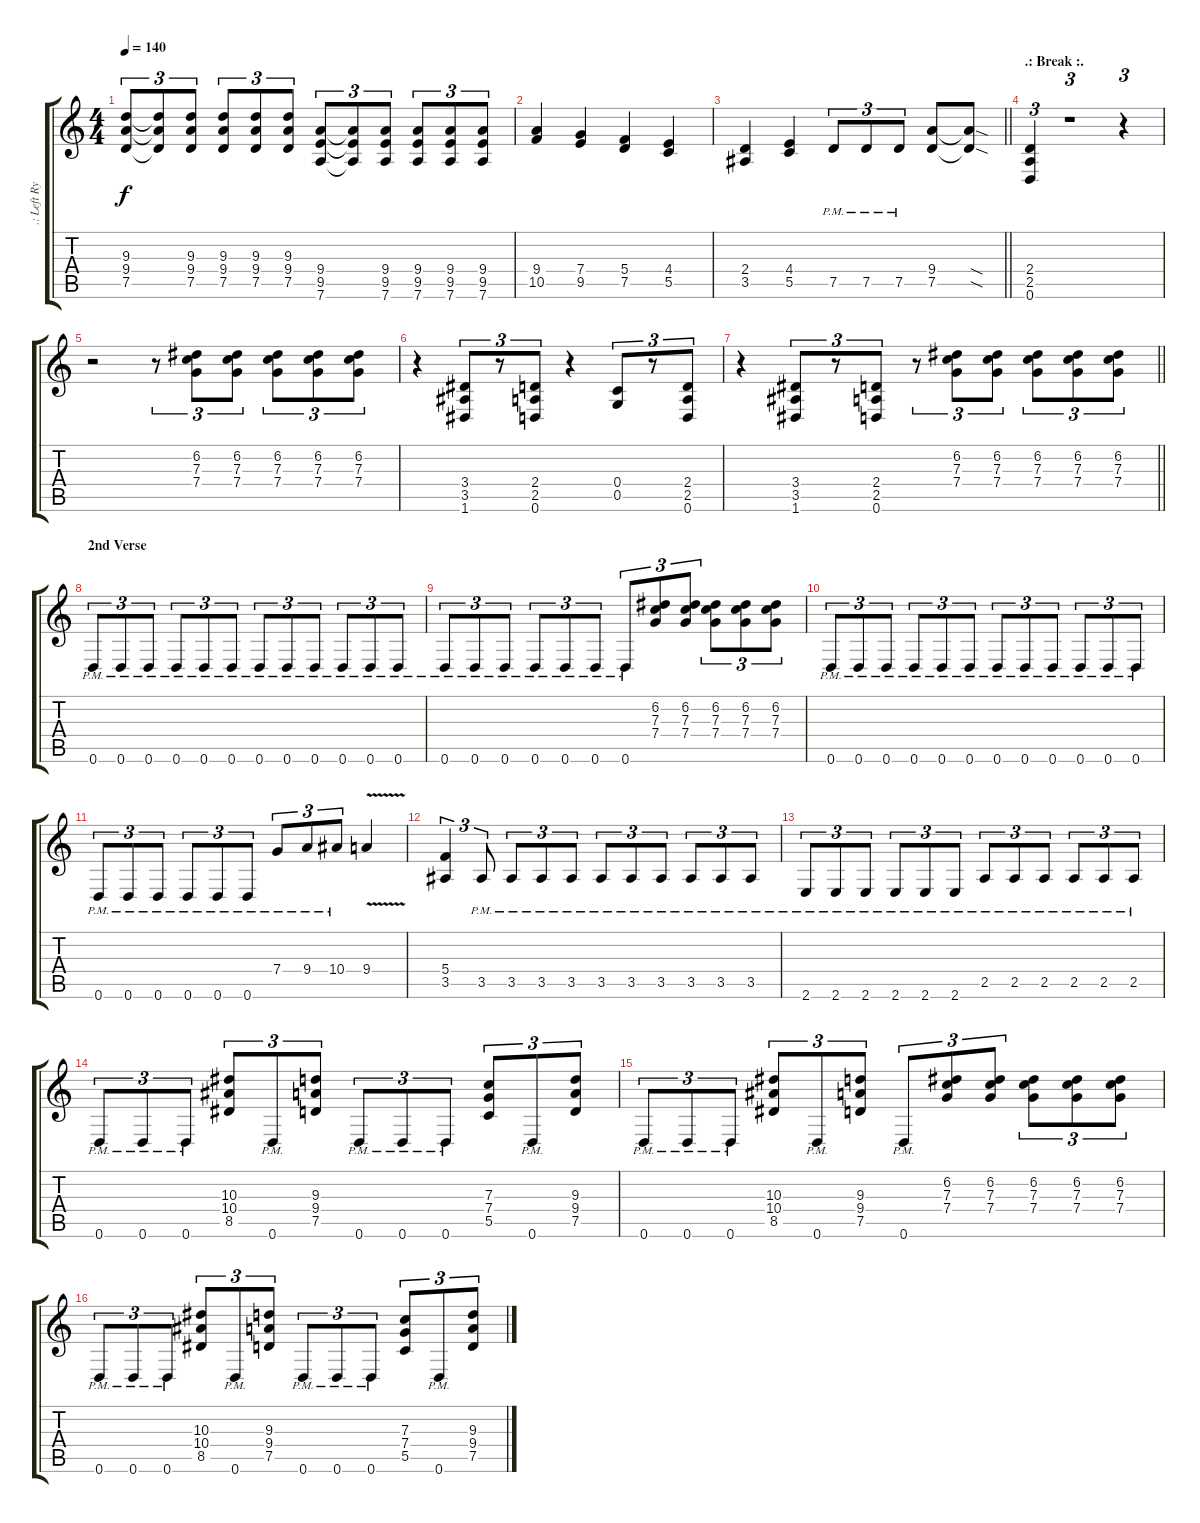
\track (".: Left Rythm Guitar :." ".: Left Ry") {instrument overdrivenguitar}
\staff {score tabs}
\tuning (D4 A3 F3 C3 G2 D2) {hide}
\ts (4 4)
\tempo 140
\clef g2
\ks c
(9.3 9.4 7.5).8{tu (3 2) dy f} (9.3{t} 9.4{t} 7.5{t}).8{tu (3 2)} (9.3 9.4 7.5).8{tu (3 2)} (9.3 9.4 7.5).8{tu (3 2)} (9.3 9.4 7.5).8{tu (3 2)} (9.3 9.4 7.5).8{tu (3 2)} (9.4 9.5 7.6).8{tu (3 2)} (9.4{t} 9.5{t} 7.6{t}).8{tu (3 2)} (9.4 9.5 7.6).8{tu (3 2)} (9.4 9.5 7.6).8{tu (3 2)} (9.4 9.5 7.6).8{tu (3 2)} (9.4 9.5 7.6).8{tu (3 2)} |
(9.4 10.5).4 (7.4 9.5).4 (5.4 7.5).4 (4.4 5.5).4 |
\barLineRight lightlight
(2.4 3.5).4 (4.4 5.5).4 7.5{pm}.8{tu (3 2)} 7.5{pm}.8{tu (3 2)} 7.5{pm}.8{tu (3 2)} (9.4 7.5).8 (9.4{sod t} 7.5{sod t}).8 |
\section ("" ".: Break :.")
(2.4 2.5 0.6).4{tu (3 2)} r.1{tu (3 2)} r.4{tu (3 2)} |
r.2 r.8{tu (3 2)} (6.2 7.3 7.4).8{tu (3 2)} (6.2 7.3 7.4).8{tu (3 2)} (6.2 7.3 7.4).8{tu (3 2)} (6.2 7.3 7.4).8{tu (3 2)} (6.2 7.3 7.4).8{tu (3 2)} |
r.4 (3.4 3.5 1.6).8{tu (3 2)} r.8{tu (3 2)} (2.4 2.5 0.6).8{tu (3 2)} r.4 (0.4 0.5).8{tu (3 2)} r.8{tu (3 2)} (2.4 2.5 0.6).8{tu (3 2)} |
\barLineRight lightlight
r.4 (3.4 3.5 1.6).8{tu (3 2)} r.8{tu (3 2)} (2.4 2.5 0.6).8{tu (3 2)} r.8{tu (3 2)} (6.2 7.3 7.4).8{tu (3 2)} (6.2 7.3 7.4).8{tu (3 2)} (6.2 7.3 7.4).8{tu (3 2)} (6.2 7.3 7.4).8{tu (3 2)} (6.2 7.3 7.4).8{tu (3 2)} |
\section ("" "2nd Verse")
0.6{pm}.8{tu (3 2)} 0.6{pm}.8{tu (3 2)} 0.6{pm}.8{tu (3 2)} 0.6{pm}.8{tu (3 2)} 0.6{pm}.8{tu (3 2)} 0.6{pm}.8{tu (3 2)} 0.6{pm}.8{tu (3 2)} 0.6{pm}.8{tu (3 2)} 0.6{pm}.8{tu (3 2)} 0.6{pm}.8{tu (3 2)} 0.6{pm}.8{tu (3 2)} 0.6{pm}.8{tu (3 2)} |
0.6{pm}.8{tu (3 2)} 0.6{pm}.8{tu (3 2)} 0.6{pm}.8{tu (3 2)} 0.6{pm}.8{tu (3 2)} 0.6{pm}.8{tu (3 2)} 0.6{pm}.8{tu (3 2)} 0.6{pm}.8{tu (3 2)} (6.2 7.3 7.4).8{tu (3 2)} (6.2 7.3 7.4).8{tu (3 2)} (6.2 7.3 7.4).8{tu (3 2)} (6.2 7.3 7.4).8{tu (3 2)} (6.2 7.3 7.4).8{tu (3 2)} |
0.6{pm}.8{tu (3 2)} 0.6{pm}.8{tu (3 2)} 0.6{pm}.8{tu (3 2)} 0.6{pm}.8{tu (3 2)} 0.6{pm}.8{tu (3 2)} 0.6{pm}.8{tu (3 2)} 0.6{pm}.8{tu (3 2)} 0.6{pm}.8{tu (3 2)} 0.6{pm}.8{tu (3 2)} 0.6{pm}.8{tu (3 2)} 0.6{pm}.8{tu (3 2)} 0.6{pm}.8{tu (3 2)} |
0.6{pm}.8{tu (3 2)} 0.6{pm}.8{tu (3 2)} 0.6{pm}.8{tu (3 2)} 0.6{pm}.8{tu (3 2)} 0.6{pm}.8{tu (3 2)} 0.6{pm}.8{tu (3 2)} 7.4{pm}.8{tu (3 2)} 9.4{pm}.8{tu (3 2)} 10.4{pm}.8{tu (3 2)} 9.4{v}.4 |
(5.4 3.5).4{tu (3 2)} 3.5{pm}.8{tu (3 2)} 3.5{pm}.8{tu (3 2)} 3.5{pm}.8{tu (3 2)} 3.5{pm}.8{tu (3 2)} 3.5{pm}.8{tu (3 2)} 3.5{pm}.8{tu (3 2)} 3.5{pm}.8{tu (3 2)} 3.5{pm}.8{tu (3 2)} 3.5{pm}.8{tu (3 2)} 3.5{pm}.8{tu (3 2)} |
2.6{pm}.8{tu (3 2)} 2.6{pm}.8{tu (3 2)} 2.6{pm}.8{tu (3 2)} 2.6{pm}.8{tu (3 2)} 2.6{pm}.8{tu (3 2)} 2.6{pm}.8{tu (3 2)} 2.5{pm}.8{tu (3 2)} 2.5{pm}.8{tu (3 2)} 2.5{pm}.8{tu (3 2)} 2.5{pm}.8{tu (3 2)} 2.5{pm}.8{tu (3 2)} 2.5{pm}.8{tu (3 2)} |
0.6{pm}.8{tu (3 2)} 0.6{pm}.8{tu (3 2)} 0.6{pm}.8{tu (3 2)} (10.3 10.4 8.5).8{tu (3 2)} 0.6{pm}.8{tu (3 2)} (9.3 9.4 7.5).8{tu (3 2)} 0.6{pm}.8{tu (3 2)} 0.6{pm}.8{tu (3 2)} 0.6{pm}.8{tu (3 2)} (7.3 7.4 5.5).8{tu (3 2)} 0.6{pm}.8{tu (3 2)} (9.3 9.4 7.5).8{tu (3 2)} |
0.6{pm}.8{tu (3 2)} 0.6{pm}.8{tu (3 2)} 0.6{pm}.8{tu (3 2)} (10.3 10.4 8.5).8{tu (3 2)} 0.6{pm}.8{tu (3 2)} (9.3 9.4 7.5).8{tu (3 2)} 0.6{pm}.8{tu (3 2)} (6.2 7.3 7.4).8{tu (3 2)} (6.2 7.3 7.4).8{tu (3 2)} (6.2 7.3 7.4).8{tu (3 2)} (6.2 7.3 7.4).8{tu (3 2)} (6.2 7.3 7.4).8{tu (3 2)} |
0.6{pm}.8{tu (3 2)} 0.6{pm}.8{tu (3 2)} 0.6{pm}.8{tu (3 2)} (10.3 10.4 8.5).8{tu (3 2)} 0.6{pm}.8{tu (3 2)} (9.3 9.4 7.5).8{tu (3 2)} 0.6{pm}.8{tu (3 2)} 0.6{pm}.8{tu (3 2)} 0.6{pm}.8{tu (3 2)} (7.3 7.4 5.5).8{tu (3 2)} 0.6{pm}.8{tu (3 2)} (9.3 9.4 7.5).8{tu (3 2)}
